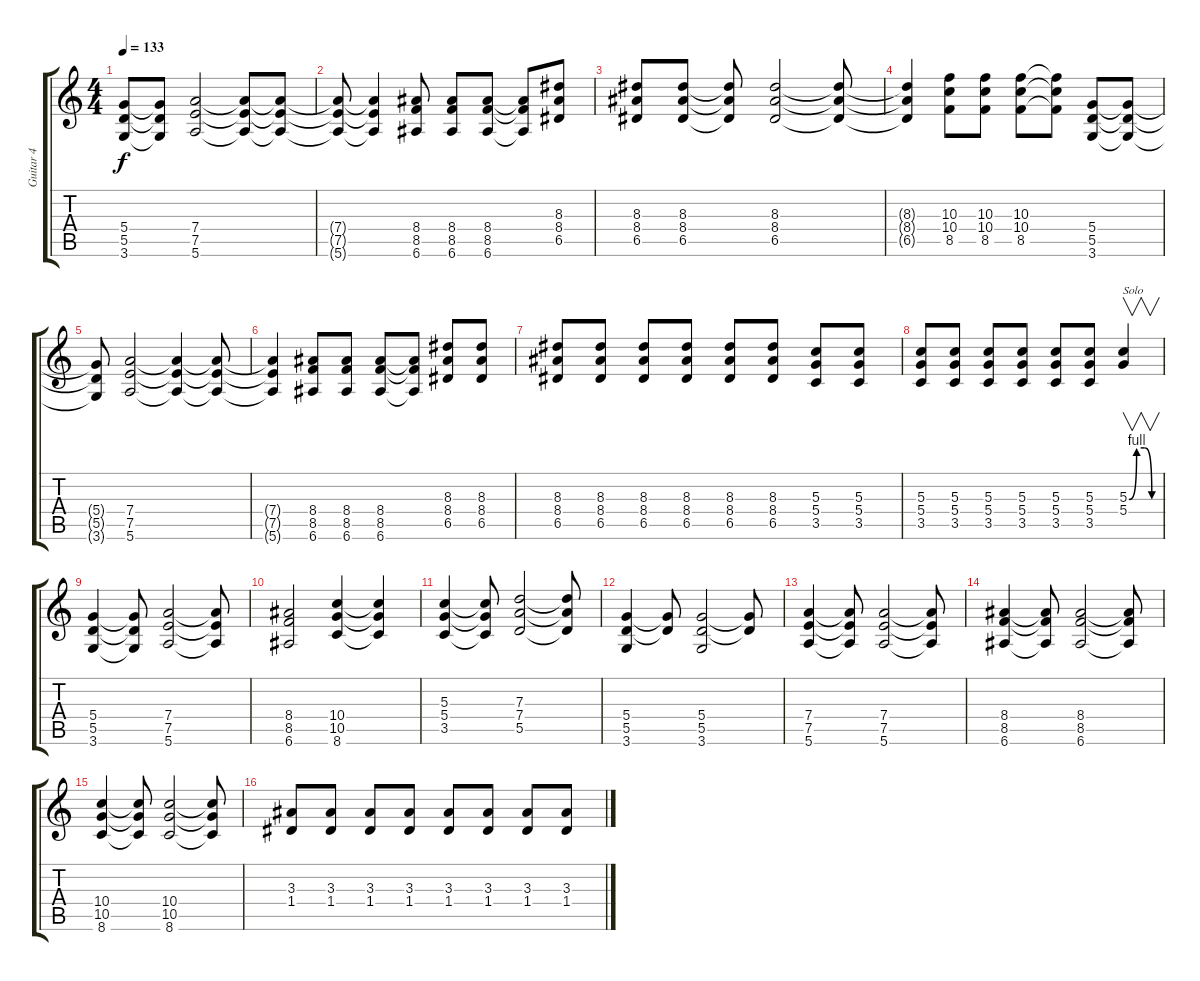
\track ("Guitar 4  ( Rhythm Dist. )" "Guitar 4  ") {instrument distortionguitar}
\staff {score tabs}
\tuning (E4 B3 G3 D3 A2 E2) {hide}
\ts (4 4)
\tempo 133
\clef g2
\ks c
(5.4{t} 5.5{t} 3.6{t}).8{dy f} (5.4{t} 5.5{t} 3.6{t}).8 (7.4 7.5 5.6).2 (7.4{t} 7.5{t} 5.6{t}).8 (7.4{t} 7.5{t} 5.6{t}).8 |
(7.4{t} 7.5{t} 5.6{t}).8 (7.4{t} 7.5{t} 5.6{t}).4 (8.4 8.5 6.6).8 (8.4 8.5 6.6).8 (8.4 8.5 6.6).8 (8.4{t} 8.5{t} 6.6{t}).8 (8.3 8.4 6.5).8 |
(8.3 8.4 6.5).8 (8.3 8.4 6.5).8 (8.3{t} 8.4{t} 6.5{t}).8 (8.3 8.4 6.5).2 (8.3{t} 8.4{t} 6.5{t}).8 |
(8.3{t} 8.4{t} 6.5{t}).4 (10.3 10.4 8.5).8 (10.3 10.4 8.5).8 (10.3 10.4 8.5).8 (10.3{t} 10.4{t} 8.5{t}).8 (5.4 5.5 3.6).8 (5.4{t} 5.5{t} 3.6{t}).8 |
(5.4{t} 5.5{t} 3.6{t}).8 (7.4 7.5 5.6).2 (7.4{t} 7.5{t} 5.6{t}).4 (7.4{t} 7.5{t} 5.6{t}).8 |
(7.4{t} 7.5{t} 5.6{t}).4 (8.4 8.5 6.6).8 (8.4 8.5 6.6).8 (8.4 8.5 6.6).8 (8.4{t} 8.5{t} 6.6{t}).8 (8.3 8.4 6.5).8 (8.3 8.4 6.5).8 |
(8.3 8.4 6.5).8 (8.3 8.4 6.5).8 (8.3 8.4 6.5).8 (8.3 8.4 6.5).8 (8.3 8.4 6.5).8 (8.3 8.4 6.5).8 (5.3 5.4 3.5).8 (5.3 5.4 3.5).8 |
(5.3 5.4 3.5).8 (5.3 5.4 3.5).8 (5.3 5.4 3.5).8 (5.3 5.4 3.5).8 (5.3 5.4 3.5).8 (5.3 5.4 3.5).8 (5.3{be (custom 0 0 15 4 30 4 45 0 60 0)} 5.4).4{v txt "Solo" volume 12} |
(5.4 5.5 3.6).4 (5.4{t} 5.5{t} 3.6{t}).8 (7.4 7.5 5.6).2 (7.4{t} 7.5{t} 5.6{t}).8 |
(8.4 8.5 6.6).2 (10.4 10.5 8.6).4 (10.4{t} 10.5{t} 8.6{t}).4 |
(5.3 5.4 3.5).4 (5.3{t} 5.4{t} 3.5{t}).8 (7.3 7.4 5.5).2 (7.3{t} 7.4{t} 5.5{t}).8 |
(5.4 5.5 3.6).4 (5.4{t} 5.5{t}).8 (5.4 5.5 3.6).2 (5.4{t} 5.5{t}).8 |
(7.4 7.5 5.6).4 (7.4{t} 7.5{t} 5.6{t}).8 (7.4 7.5 5.6).2 (7.4{t} 7.5{t} 5.6{t}).8 |
(8.4 8.5 6.6).4 (8.4{t} 8.5{t} 6.6{t}).8 (8.4 8.5 6.6).2 (8.4{t} 8.5{t} 6.6{t}).8 |
(10.4 10.5 8.6).4 (10.4{t} 10.5{t} 8.6{t}).8 (10.4 10.5 8.6).2 (10.4{t} 10.5{t} 8.6{t}).8 |
(3.3 1.4).8{volume 15} (3.3 1.4).8 (3.3 1.4).8 (3.3 1.4).8 (3.3 1.4).8 (3.3 1.4).8 (3.3 1.4).8 (3.3 1.4).8
